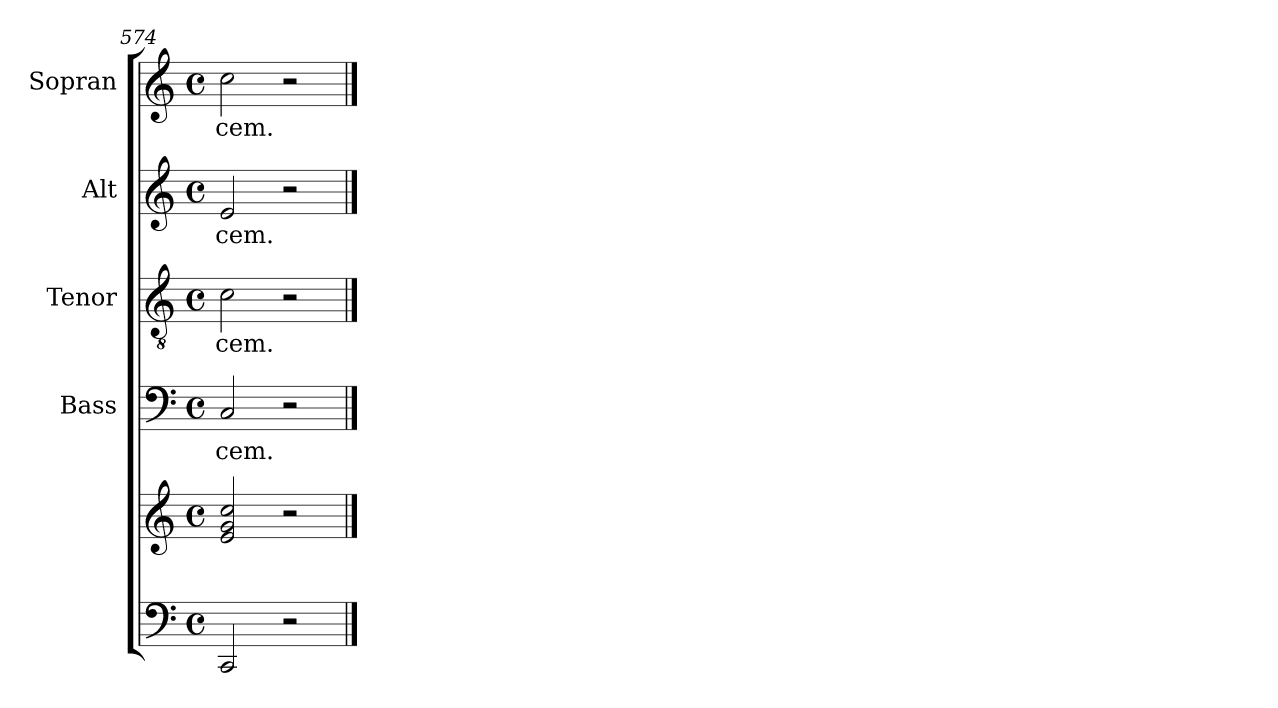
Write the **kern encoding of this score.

**kern	**kern	**kern	**text	**kern	**text	**kern	**text	**kern	**text
*part5	*part5	*part4	*part4	*part3	*part3	*part2	*part2	*part1	*part1
*staff6	*staff5	*staff4	*staff4	*staff3	*staff3	*staff2	*staff2	*staff1	*staff1
*	*	*I"Bass	*	*I"Tenor	*	*I"Alt	*	*I"Sopran	*
*	*	*I'B.	*	*I'T.	*	*I'A.	*	*I'S.	*
*clefF4	*clefG2	*clefF4	*	*clefGv2	*	*clefG2	*	*clefG2	*
*k[]	*k[]	*k[]	*	*k[]	*	*k[]	*	*k[]	*
*C:	*C:	*C:	*	*C:	*	*C:	*	*C:	*
*M4/4	*M4/4	*M4/4	*	*M4/4	*	*M4/4	*	*M4/4	*
*met(c)	*met(c)	*met(c)	*	*met(c)	*	*met(c)	*	*met(c)	*
=574	=574	=574	=574	=574	=574	=574	=574	=574	=574
!	!	!	!LO:LY:b	!	!LO:LY:b	!	!LO:LY:b	!	!LO:LY:b
2CC/	2e/ 2g/ 2cc/	2C/	-cem.	2c\	-cem.	2e/	-cem.	2cc\	-cem.
2r	2r	2r	.	2r	.	2r	.	2r	.
==	==	==	==	==	==	==	==	==	==
*-	*-	*-	*-	*-	*-	*-	*-	*-	*-
